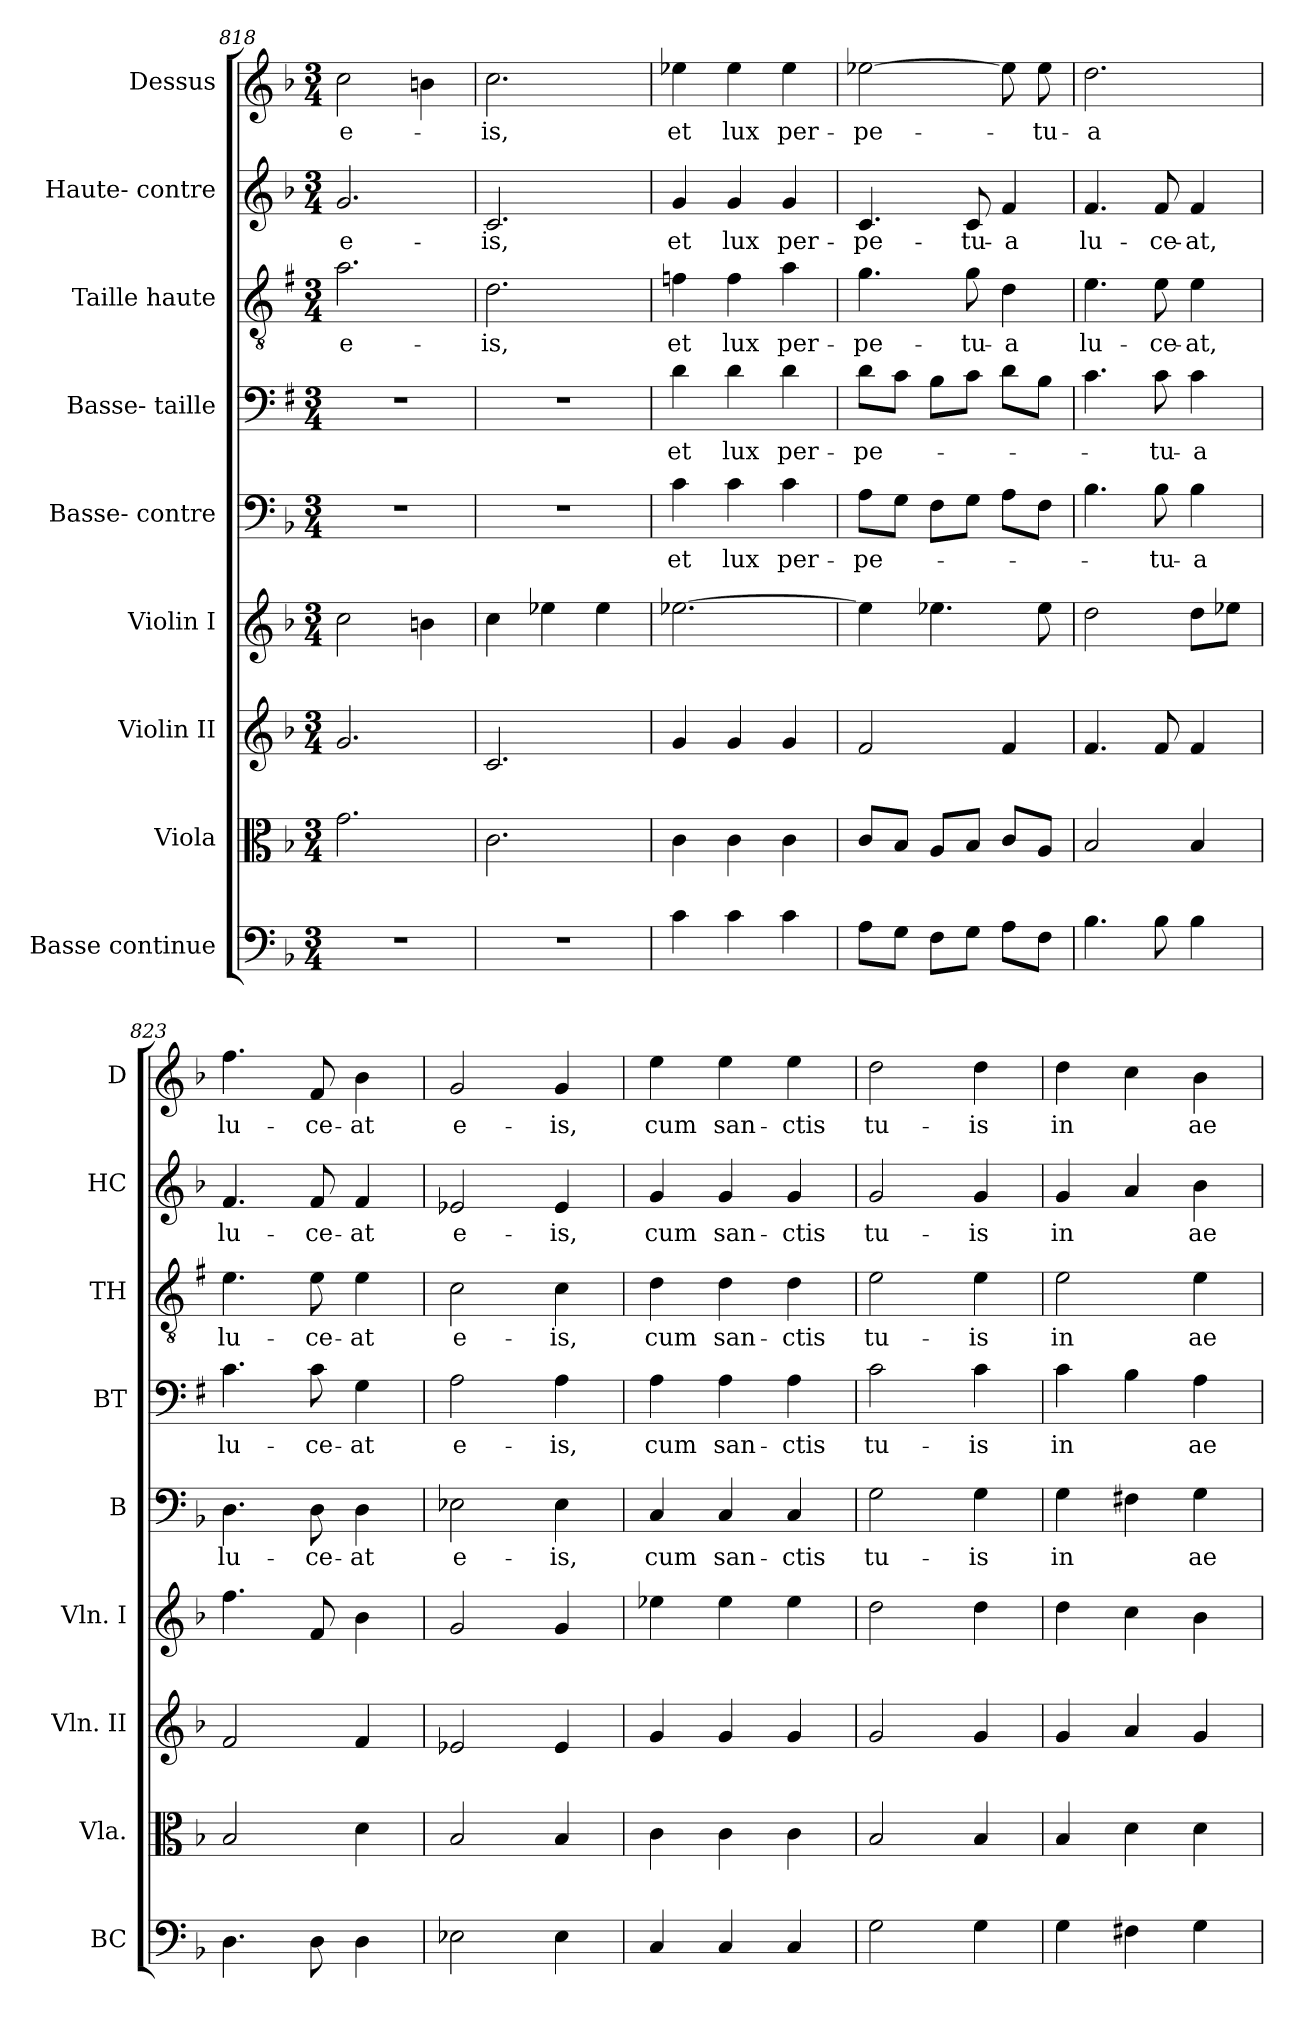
**kern	**kern	**kern	**kern	**kern	**text	**kern	**text	**kern	**text	**kern	**text	**kern	**text
*part9	*part8	*part7	*part6	*part5	*part5	*part4	*part4	*part3	*part3	*part2	*part2	*part1	*part1
*staff9	*staff8	*staff7	*staff6	*staff5	*staff5	*staff4	*staff4	*staff3	*staff3	*staff2	*staff2	*staff1	*staff1
*I"Basse  continue	*I"Viola	*I"Violin II	*I"Violin I	*I"Basse- contre	*	*I"Basse- taille	*	*I"Taille haute	*	*I"Haute- contre	*	*I"Dessus	*
*I'BC	*I'Vla.	*I'Vln. II	*I'Vln. I	*I'B	*	*I'BT	*	*I'TH	*	*I'HC	*	*I'D	*
*clefF4	*clefC3	*clefG2	*clefG2	*clefF4	*	*clefF4	*	*clefGv2	*	*clefG2	*	*clefG2	*
*	*	*	*	*	*	*ITrd1c2	*	*ITrd1c2	*	*	*	*	*
*k[b-]	*k[b-]	*k[b-]	*k[b-]	*k[b-]	*	*k[b-]	*	*k[b-]	*	*k[b-]	*	*k[b-]	*
*F:	*F:	*F:	*F:	*F:	*	*F:	*	*F:	*	*F:	*	*F:	*
*M3/4	*M3/4	*M3/4	*M3/4	*M3/4	*	*M3/4	*	*M3/4	*	*M3/4	*	*M3/4	*
=818	=818	=818	=818	=818	=818	=818	=818	=818	=818	=818	=818	=818	=818
!	!	!	!	!	!	!	!	!	!LO:LY:b	!	!LO:LY:b	!	!LO:LY:b
2.r	2.g\	2.g/	2cc\	2.r	.	2.r	.	2.g\	e-	2.g/	e-	2cc\	e-
.	.	.	4bn\	.	.	.	.	.	.	.	.	4bn\	.
!!LO:PB:g=z
=819	=819	=819	=819	=819	=819	=819	=819	=819	=819	=819	=819	=819	=819
!	!	!	!	!	!	!	!	!	!LO:LY:b	!	!LO:LY:b	!	!LO:LY:b
2.r	2.c\	2.c/	4cc\	2.r	.	2.r	.	2.c\	-is,	2.c/	-is,	2.cc\	-is,
.	.	.	4ee-X\	.	.	.	.	.	.	.	.	.	.
.	.	.	4ee-\	.	.	.	.	.	.	.	.	.	.
=820	=820	=820	=820	=820	=820	=820	=820	=820	=820	=820	=820	=820	=820
!	!	!	!	!	!LO:LY:b	!	!LO:LY:b	!	!LO:LY:b	!	!LO:LY:b	!	!LO:LY:b
4c\	4c\	4g/	[2.ee-X\	4c\	et	4c\	et	4e-X\	et	4g/	et	4ee-X\	et
!	!	!	!	!	!LO:LY:b	!	!LO:LY:b	!	!LO:LY:b	!	!LO:LY:b	!	!LO:LY:b
4c\	4c\	4g/	.	4c\	lux	4c\	lux	4e-\	lux	4g/	lux	4ee-\	lux
!	!	!	!	!	!LO:LY:b	!	!LO:LY:b	!	!LO:LY:b	!	!LO:LY:b	!	!LO:LY:b
4c\	4c\	4g/	.	4c\	per-	4c\	per-	4g\	per-	4g/	per-	4ee-\	per-
=821	=821	=821	=821	=821	=821	=821	=821	=821	=821	=821	=821	=821	=821
!	!	!	!	!	!LO:LY:b	!	!LO:LY:b	!	!LO:LY:b	!	!LO:LY:b	!	!LO:LY:b
8A\L	8c/L	2f/	4ee-\]	8A\L	-pe-	8c\L	-pe-	4.f\	-pe-	4.c/	-pe-	[2ee-X\	-pe-
8G\J	8B-/J	.	.	8G\J	.	8B-\J	.	.	.	.	.	.	.
8F\L	8A/L	.	4.ee-X\	8F\L	.	8A\L	.	.	.	.	.	.	.
!	!	!	!	!	!	!	!	!	!LO:LY:b	!	!LO:LY:b	!	!
8G\J	8B-/J	.	.	8G\J	.	8B-\J	.	8f\	-tu-	8c/	-tu-	.	.
!	!	!	!	!	!	!	!	!	!LO:LY:b	!	!LO:LY:b	!	!
8A\L	8c/L	4f/	.	8A\L	.	8c\L	.	4c\	-a	4f/	-a	8ee-\]	.
!	!	!	!	!	!	!	!	!	!	!	!	!	!LO:LY:b
8F\J	8A/J	.	8ee-\	8F\J	.	8A\J	.	.	.	.	.	8ee-\	-tu-
=822	=822	=822	=822	=822	=822	=822	=822	=822	=822	=822	=822	=822	=822
!	!	!	!	!	!	!	!	!	!LO:LY:b	!	!LO:LY:b	!	!LO:LY:b
4.B-\	2B-/	4.f/	2dd\	4.B-\	.	4.B-\	.	4.d\	lu-	4.f/	lu-	2.dd\	-a
!	!	!	!	!	!LO:LY:b	!	!LO:LY:b	!	!LO:LY:b	!	!LO:LY:b	!	!
8B-\	.	8f/	.	8B-\	-tu-	8B-\	-tu-	8d\	-ce-	8f/	-ce-	.	.
!	!	!	!	!	!LO:LY:b	!	!LO:LY:b	!	!LO:LY:b	!	!LO:LY:b	!	!
4B-\	4B-/	4f/	8dd\L	4B-\	-a	4B-\	-a	4d\	-at,	4f/	-at,	.	.
.	.	.	8ee-X\J	.	.	.	.	.	.	.	.	.	.
=823	=823	=823	=823	=823	=823	=823	=823	=823	=823	=823	=823	=823	=823
!	!	!	!	!	!LO:LY:b	!	!LO:LY:b	!	!LO:LY:b	!	!LO:LY:b	!	!LO:LY:b
4.D\	2B-/	2f/	4.ff\	4.D\	lu-	4.B-\	lu-	4.d\	lu-	4.f/	lu-	4.ff\	lu-
!	!	!	!	!	!LO:LY:b	!	!LO:LY:b	!	!LO:LY:b	!	!LO:LY:b	!	!LO:LY:b
8D\	.	.	8f/	8D\	-ce-	8B-\	-ce-	8d\	-ce-	8f/	-ce-	8f/	-ce-
!	!	!	!	!	!LO:LY:b	!	!LO:LY:b	!	!LO:LY:b	!	!LO:LY:b	!	!LO:LY:b
4D\	4d\	4f/	4b-\	4D\	-at	4F\	-at	4d\	-at	4f/	-at	4b-\	-at
=824	=824	=824	=824	=824	=824	=824	=824	=824	=824	=824	=824	=824	=824
!	!	!	!	!	!LO:LY:b	!	!LO:LY:b	!	!LO:LY:b	!	!LO:LY:b	!	!LO:LY:b
2E-X\	2B-/	2e-X/	2g>/	2E-X\	e-	2G\	e-	2B-\	e-	2e-X/	e-	2g>/	e-
!	!	!	!	!	!LO:LY:b	!	!LO:LY:b	!	!LO:LY:b	!	!LO:LY:b	!	!LO:LY:b
4E-\	4B-/	4e-/	4g/	4E-\	-is,	4G\	-is,	4B-\	-is,	4e-/	-is,	4g/	-is,
=825	=825	=825	=825	=825	=825	=825	=825	=825	=825	=825	=825	=825	=825
!	!	!	!	!	!LO:LY:b	!	!LO:LY:b	!	!LO:LY:b	!	!LO:LY:b	!	!LO:LY:b
4C/	4c\	4g/	4ee-X\	4C/	cum	4G\	cum	4c\	cum	4g/	cum	4ee\	cum
!	!	!	!	!	!LO:LY:b	!	!LO:LY:b	!	!LO:LY:b	!	!LO:LY:b	!	!LO:LY:b
4C/	4c\	4g/	4ee-\	4C/	san-	4G\	san-	4c\	san-	4g/	san-	4ee\	san-
!	!	!	!	!	!LO:LY:b	!	!LO:LY:b	!	!LO:LY:b	!	!LO:LY:b	!	!LO:LY:b
4C/	4c\	4g/	4ee-\	4C/	-ctis	4G\	-ctis	4c\	-ctis	4g/	-ctis	4ee\	-ctis
!!LO:LB:g=z
=826	=826	=826	=826	=826	=826	=826	=826	=826	=826	=826	=826	=826	=826
!	!	!	!	!	!LO:LY:b	!	!LO:LY:b	!	!LO:LY:b	!	!LO:LY:b	!	!LO:LY:b
2G\	2B-/	2g/	2dd\	2G\	tu-	2B-\	tu-	2d\	tu-	2g/	tu-	2dd\	tu-
!	!	!	!	!	!LO:LY:b	!	!LO:LY:b	!	!LO:LY:b	!	!LO:LY:b	!	!LO:LY:b
4G\	4B-/	4g/	4dd\	4G\	-is	4B-\	-is	4d\	-is	4g/	-is	4dd\	-is
=827	=827	=827	=827	=827	=827	=827	=827	=827	=827	=827	=827	=827	=827
!	!	!	!	!	!LO:LY:b	!	!LO:LY:b	!	!LO:LY:b	!	!LO:LY:b	!	!LO:LY:b
4G\	4B-/	4g/	4dd\	4G\	in	4B-\	in	2d\	in	4g/	in	4dd\	in
4F#X\	4d\	4a/	4cc\	4F#X\	.	4A\	.	.	.	4a/	.	4cc\	.
!	!	!	!	!	!LO:LY:b	!	!LO:LY:b	!	!LO:LY:b	!	!LO:LY:b	!	!LO:LY:b
4G\	4d\	4g/	4b-\	4G\	ae-	4G\	ae-	4d\	ae-	4b-\	ae-	4b-\	ae-
=	=	=	=	=	=	=	=	=	=	=	=	=	=
*-	*-	*-	*-	*-	*-	*-	*-	*-	*-	*-	*-	*-	*-
